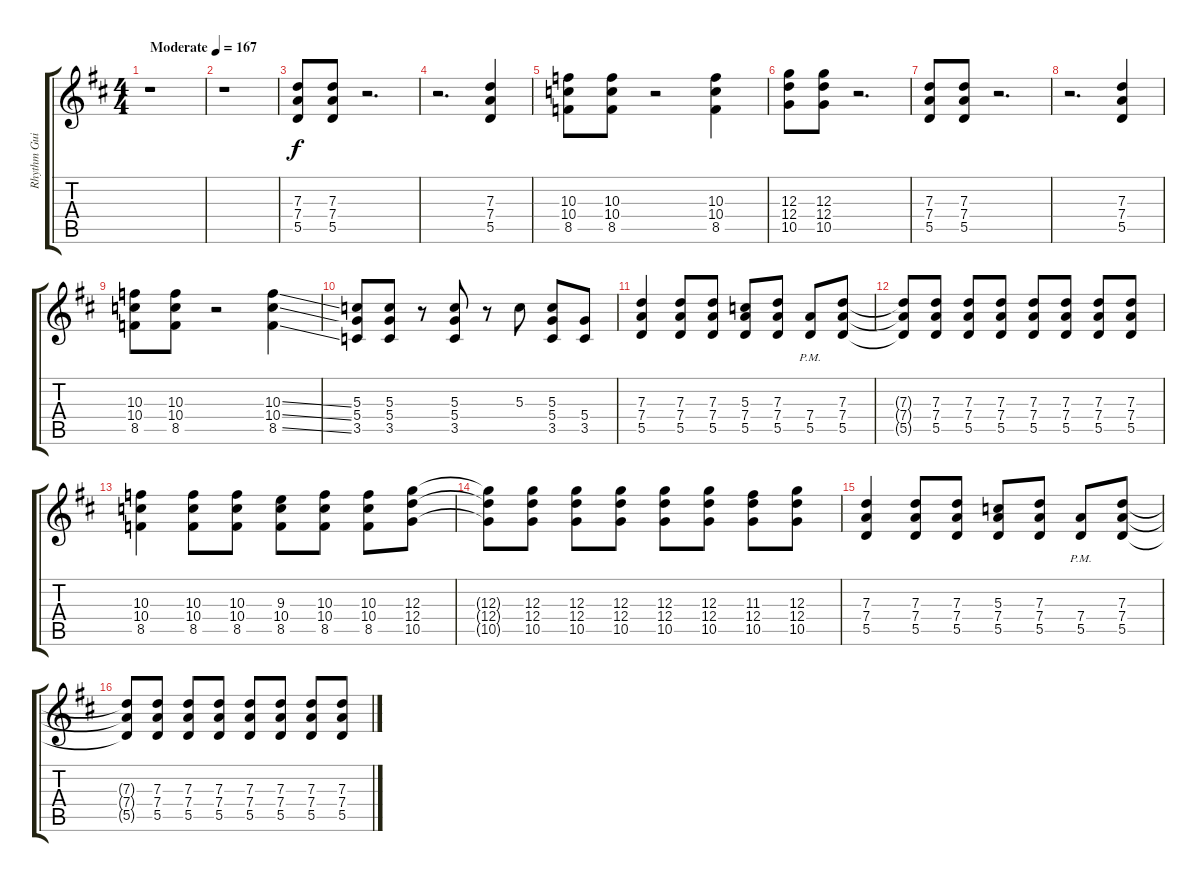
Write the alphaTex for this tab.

\track ("Rhythm Guitar (Left)" "Rhythm Gui") {instrument overdrivenguitar}
\staff {score tabs}
\tuning (E4 B3 G3 D3 A2 D2) {hide}
\ts (4 4)
\tempo (167 "Moderate")
\clef g2
\ks d
r.1{dy f instrument overdrivenguitar} |
r.1 |
(7.3 7.4 5.5).8 (7.3 7.4 5.5).8 r.2{d} |
r.2{d} (7.3 7.4 5.5).4 |
(10.3 10.4 8.5).8 (10.3 10.4 8.5).8 r.2 (10.3 10.4 8.5).4 |
(12.3 12.4 10.5).8 (12.3 12.4 10.5).8 r.2{d} |
(7.3 7.4 5.5).8 (7.3 7.4 5.5).8 r.2{d} |
r.2{d} (7.3 7.4 5.5).4 |
(10.3 10.4 8.5).8 (10.3 10.4 8.5).8 r.2 (10.3{ss} 10.4{ss} 8.5{ss}).4 |
(5.3 5.4 3.5).8 (5.3 5.4 3.5).8 r.8 (5.3 5.4 3.5).8 r.8 5.3.8 (5.3 5.4 3.5).8 (5.4 3.5).8 |
(7.3 7.4 5.5).4 (7.3 7.4 5.5).8 (7.3 7.4 5.5).8 (5.3 7.4 5.5).8 (7.3 7.4 5.5).8 (7.4{pm} 5.5{pm}).8 (7.3 7.4 5.5).8 |
(7.3{t} 7.4{t} 5.5{t}).8 (7.3 7.4 5.5).8 (7.3 7.4 5.5).8 (7.3 7.4 5.5).8 (7.3 7.4 5.5).8 (7.3 7.4 5.5).8 (7.3 7.4 5.5).8 (7.3 7.4 5.5).8 |
(10.3 10.4 8.5).4 (10.3 10.4 8.5).8 (10.3 10.4 8.5).8 (9.3 10.4 8.5).8 (10.3 10.4 8.5).8 (10.3 10.4 8.5).8 (12.3 12.4 10.5).8 |
(12.3{t} 12.4{t} 10.5{t}).8 (12.3 12.4 10.5).8 (12.3 12.4 10.5).8 (12.3 12.4 10.5).8 (12.3 12.4 10.5).8 (12.3 12.4 10.5).8 (11.3 12.4 10.5).8 (12.3 12.4 10.5).8 |
(7.3 7.4 5.5).4 (7.3 7.4 5.5).8 (7.3 7.4 5.5).8 (5.3 7.4 5.5).8 (7.3 7.4 5.5).8 (7.4{pm} 5.5{pm}).8 (7.3 7.4 5.5).8 |
(7.3{t} 7.4{t} 5.5{t}).8 (7.3 7.4 5.5).8 (7.3 7.4 5.5).8 (7.3 7.4 5.5).8 (7.3 7.4 5.5).8 (7.3 7.4 5.5).8 (7.3 7.4 5.5).8 (7.3 7.4 5.5).8
